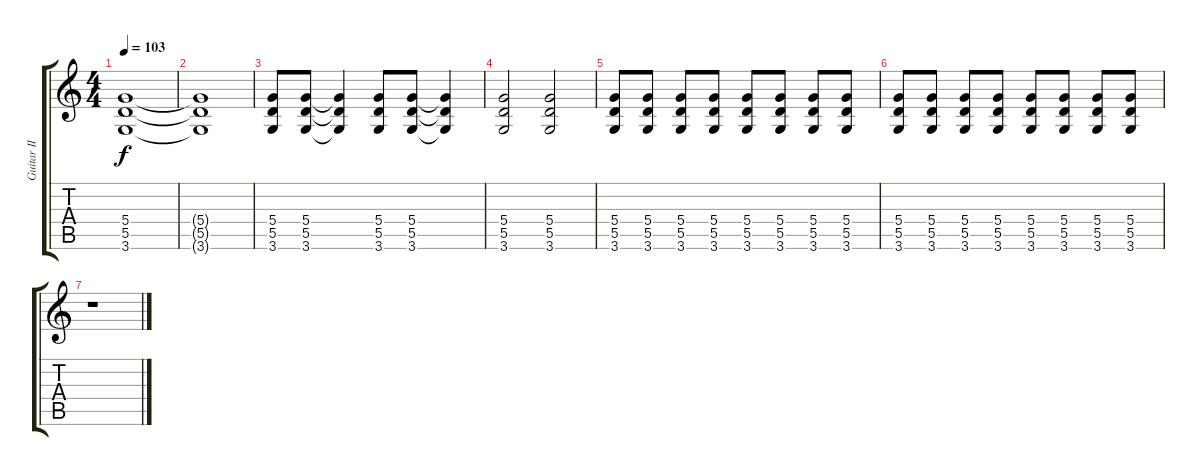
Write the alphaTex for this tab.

\track ("Guitar II" "Guitar II") {instrument electricguitarclean}
\staff {score tabs}
\tuning (E4 B3 G3 D3 A2 E2) {hide}
\ts (4 4)
\tempo 103
\clef g2
\ks c
(5.4 5.5 3.6).1{dy f} |
(5.4{t} 5.5{t} 3.6{t}).1 |
(5.4 5.5 3.6).8 (5.4 5.5 3.6).8 (5.4{t} 5.5{t} 3.6{t}).4 (5.4 5.5 3.6).8 (5.4 5.5 3.6).8 (5.4{t} 5.5{t} 3.6{t}).4 |
(5.4 5.5 3.6).2 (5.4 5.5 3.6).2 |
(5.4 5.5 3.6).8 (5.4 5.5 3.6).8 (5.4 5.5 3.6).8 (5.4 5.5 3.6).8 (5.4 5.5 3.6).8 (5.4 5.5 3.6).8 (5.4 5.5 3.6).8 (5.4 5.5 3.6).8 |
(5.4 5.5 3.6).8 (5.4 5.5 3.6).8 (5.4 5.5 3.6).8 (5.4 5.5 3.6).8 (5.4 5.5 3.6).8 (5.4 5.5 3.6).8 (5.4 5.5 3.6).8 (5.4 5.5 3.6).8 |
r.1
